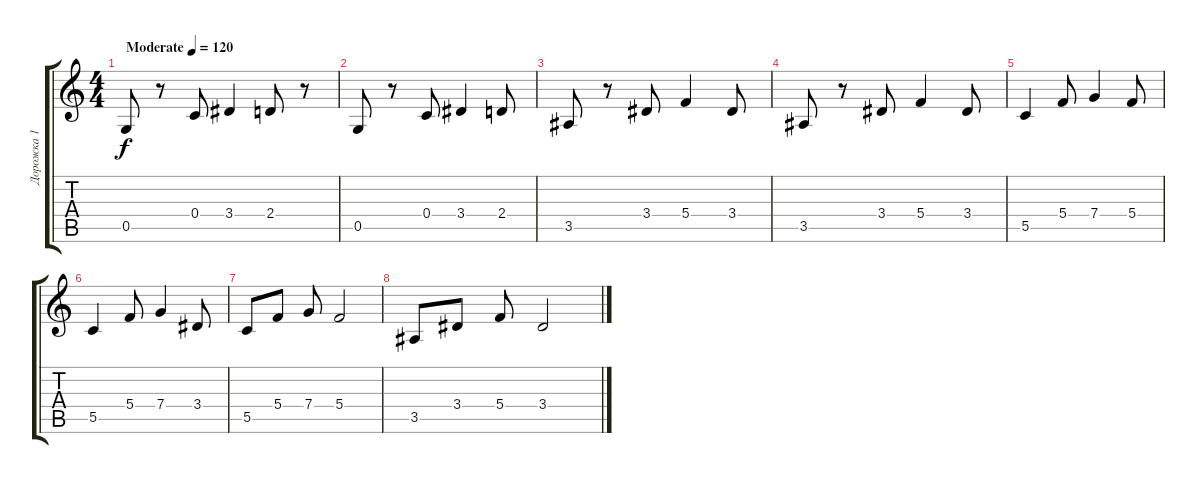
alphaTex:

\track ("Дорожка 1" "Дорожка 1") {instrument electricguitarmuted}
\staff {score tabs}
\tuning (D4 A3 F3 C3 G2 C2) {hide}
\ts (4 4)
\tempo (120 "Moderate")
\clef g2
\ks c
0.5.8{dy f instrument electricguitarmuted} r.8 0.4.8 3.4.4 2.4.8 r.8 |
0.5.8 r.8 0.4.8 3.4.4 2.4.8 |
3.5.8 r.8 3.4.8 5.4.4 3.4.8 |
3.5.8 r.8 3.4.8 5.4.4 3.4.8 |
5.5.4 5.4.8 7.4.4 5.4.8 |
5.5.4 5.4.8 7.4.4 3.4.8 |
5.5.8 5.4.8 7.4.8 5.4.2 |
3.5.8 3.4.8 5.4.8 3.4.2
